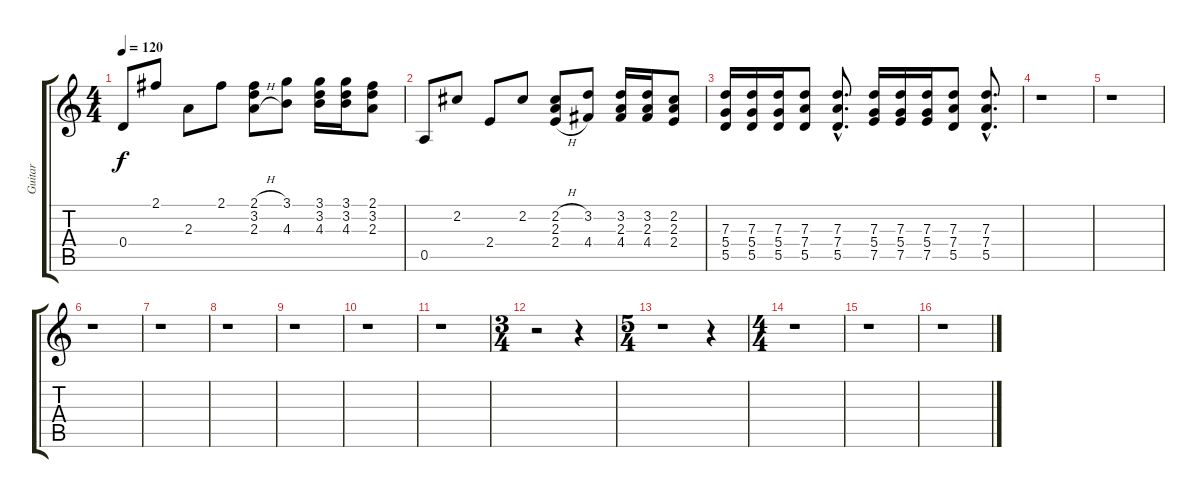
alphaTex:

\track ("Guitar" "Guitar") {instrument overdrivenguitar}
\staff {score tabs}
\tuning (E4 B3 G3 D3 A2 E2) {hide}
\ts (4 4)
\tempo 120
\clef g2
\ks c
0.4.8{dy f} 2.1.8 2.3.8 2.1.8 (2.1{h} 3.2 2.3{h}).8 (3.1 4.3).8 (3.1 3.2 4.3).16 (3.1 3.2 4.3).16 (2.1 3.2 2.3).8 |
0.5.8 2.2.8 2.4.8 2.2.8 (2.2{h} 2.3 2.4{h}).8 (3.2 4.4).8 (3.2 2.3 4.4).16 (3.2 2.3 4.4).16 (2.2 2.3 2.4).8 |
(7.3 5.4 5.5).16 (7.3 5.4 5.5).16 (7.3 5.4 5.5).16 (7.3 7.4 5.5).8 (7.3{hac} 7.4{hac} 5.5{hac}).8{d} (7.3 5.4 7.5).16 (7.3 5.4 7.5).16 (7.3 5.4 7.5).16 (7.3 7.4 5.5).8 (7.3{hac} 7.4{hac} 5.5{hac}).8{d} |
r.1 |
r.1 |
r.1 |
r.1 |
r.1 |
r.1 |
r.1 |
r.1 |
\ts (3 4)
r.2 r.4 |
\ts (5 4)
r.1 r.4 |
\ts (4 4)
r.1 |
r.1 |
r.1
